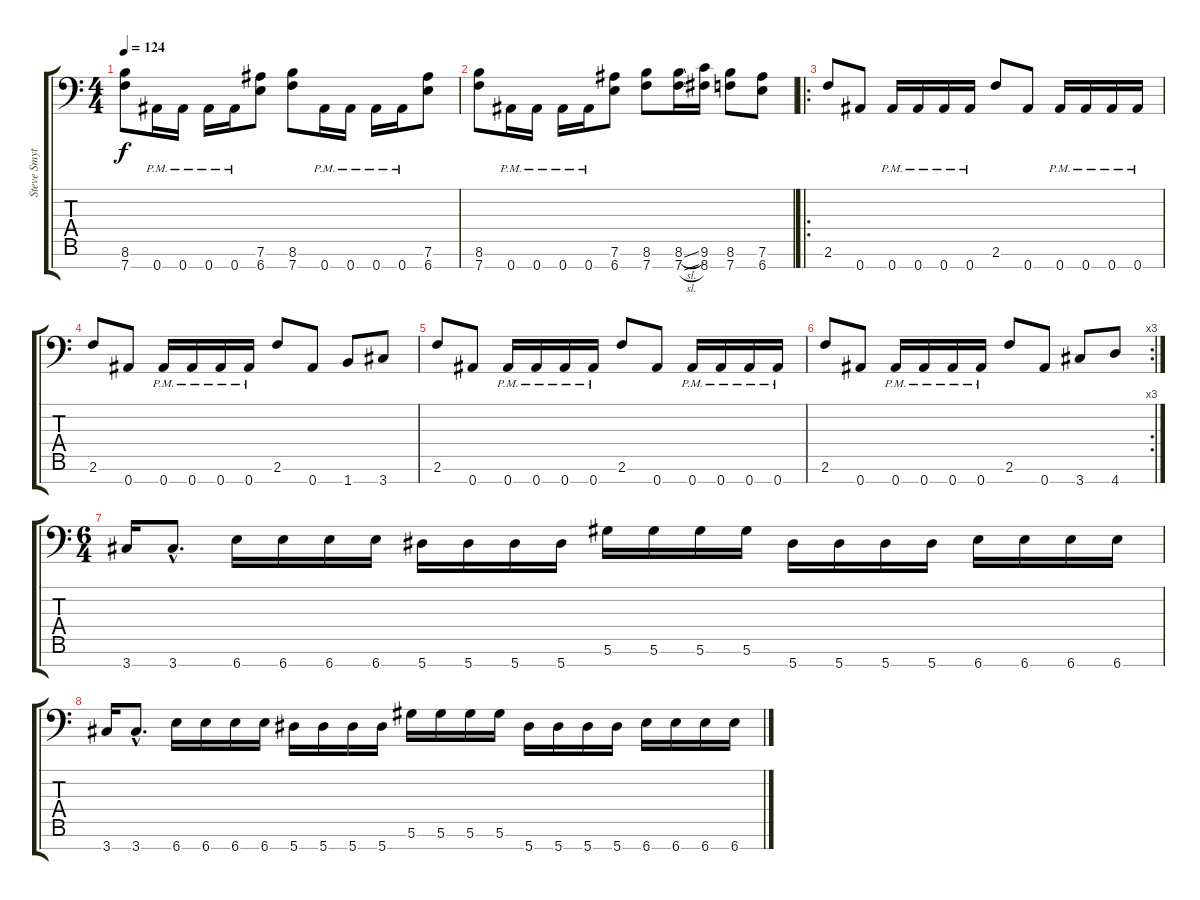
\track ("Steve Smyth Rhythm" "Steve Smyt") {instrument distortionguitar}
\staff {score tabs}
\tuning (Eb4 Bb3 Gb3 Db3 Ab2 Eb2 Bb1) {hide}
\ts (4 4)
\tempo 124
\clef f4
\ks c
(8.6 7.7).8{dy f} 0.7{pm}.16 0.7{pm}.16 0.7{pm}.16 0.7{pm}.16 (7.6 6.7).8 (8.6 7.7).8 0.7{pm}.16 0.7{pm}.16 0.7{pm}.16 0.7{pm}.16 (7.6 6.7).8 |
(8.6 7.7).8 0.7{pm}.16 0.7{pm}.16 0.7{pm}.16 0.7{pm}.16 (7.6 6.7).8 (8.6 7.7).8 (8.6{sl} 7.7{sl}).16 (9.6 8.7).16 (8.6 7.7).8 (7.6 6.7).8 |
\ro
2.6.8 0.7.8 0.7{pm}.16 0.7{pm}.16 0.7{pm}.16 0.7{pm}.16 2.6.8 0.7.8 0.7{pm}.16 0.7{pm}.16 0.7{pm}.16 0.7{pm}.16 |
2.6.8 0.7.8 0.7{pm}.16 0.7{pm}.16 0.7{pm}.16 0.7{pm}.16 2.6.8 0.7.8 1.7.8 3.7.8 |
2.6.8 0.7.8 0.7{pm}.16 0.7{pm}.16 0.7{pm}.16 0.7{pm}.16 2.6.8 0.7.8 0.7{pm}.16 0.7{pm}.16 0.7{pm}.16 0.7{pm}.16 |
\rc 3
2.6.8 0.7.8 0.7{pm}.16 0.7{pm}.16 0.7{pm}.16 0.7{pm}.16 2.6.8 0.7.8 3.7.8 4.7.8 |
\ts (6 4)
3.7.16 3.7{hac}.8{d} 6.7.16 6.7.16 6.7.16 6.7.16 5.7.16 5.7.16 5.7.16 5.7.16 5.6.16 5.6.16 5.6.16 5.6.16 5.7.16 5.7.16 5.7.16 5.7.16 6.7.16 6.7.16 6.7.16 6.7.16 |
3.7.16 3.7{hac}.8{d} 6.7.16 6.7.16 6.7.16 6.7.16 5.7.16 5.7.16 5.7.16 5.7.16 5.6.16 5.6.16 5.6.16 5.6.16 5.7.16 5.7.16 5.7.16 5.7.16 6.7.16 6.7.16 6.7.16 6.7.16
